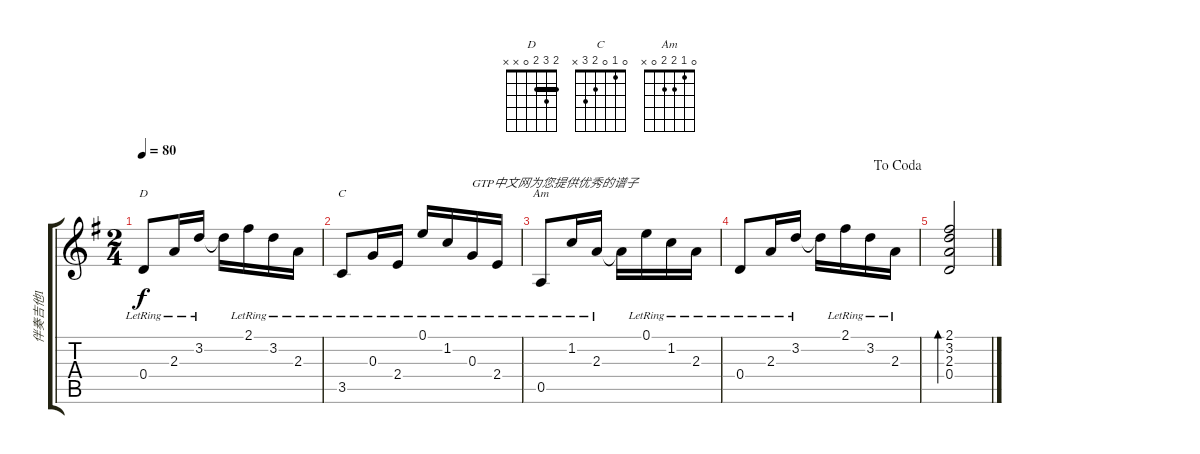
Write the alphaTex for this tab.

\track ("伴奏吉他1" "伴奏吉他1") {instrument acousticguitarnylon}
\staff {score tabs}
\tuning (E4 B3 G3 D3 A2 E2) {hide}
\chord ("D" 2 3 2 0 x x) {barre 2}
\chord ("C" 0 1 0 2 3 x)
\chord ("Am" 0 1 2 2 0 x)
\ts (2 4)
\tempo 80
\clef g2
\ks g
0.4{lr}.8{ch "D" dy f} 2.3{lr}.16 3.2{lr}.16 3.2{t}.16 2.1{lr}.16 3.2{lr}.16 2.3{lr}.16 |
3.5{lr}.8{ch "C"} 0.3{lr}.16 2.4{lr}.16 0.1{lr}.16 1.2{lr}.16 0.3{lr}.16{txt "GTP中文网为您提供优秀的谱子"} 2.4{lr}.16 |
0.5{lr}.8{ch "Am"} 1.2{lr}.16 2.3{lr}.16 2.3{t}.16 0.1{lr}.16 1.2{lr}.16 2.3{lr}.16 |
\jump dacoda
0.4{lr}.8 2.3{lr}.16 3.2{lr}.16 3.2{t}.16 2.1{lr}.16 3.2{lr}.16 2.3{lr}.16 |
(2.1 3.2 2.3 0.4).2{bd 480}
